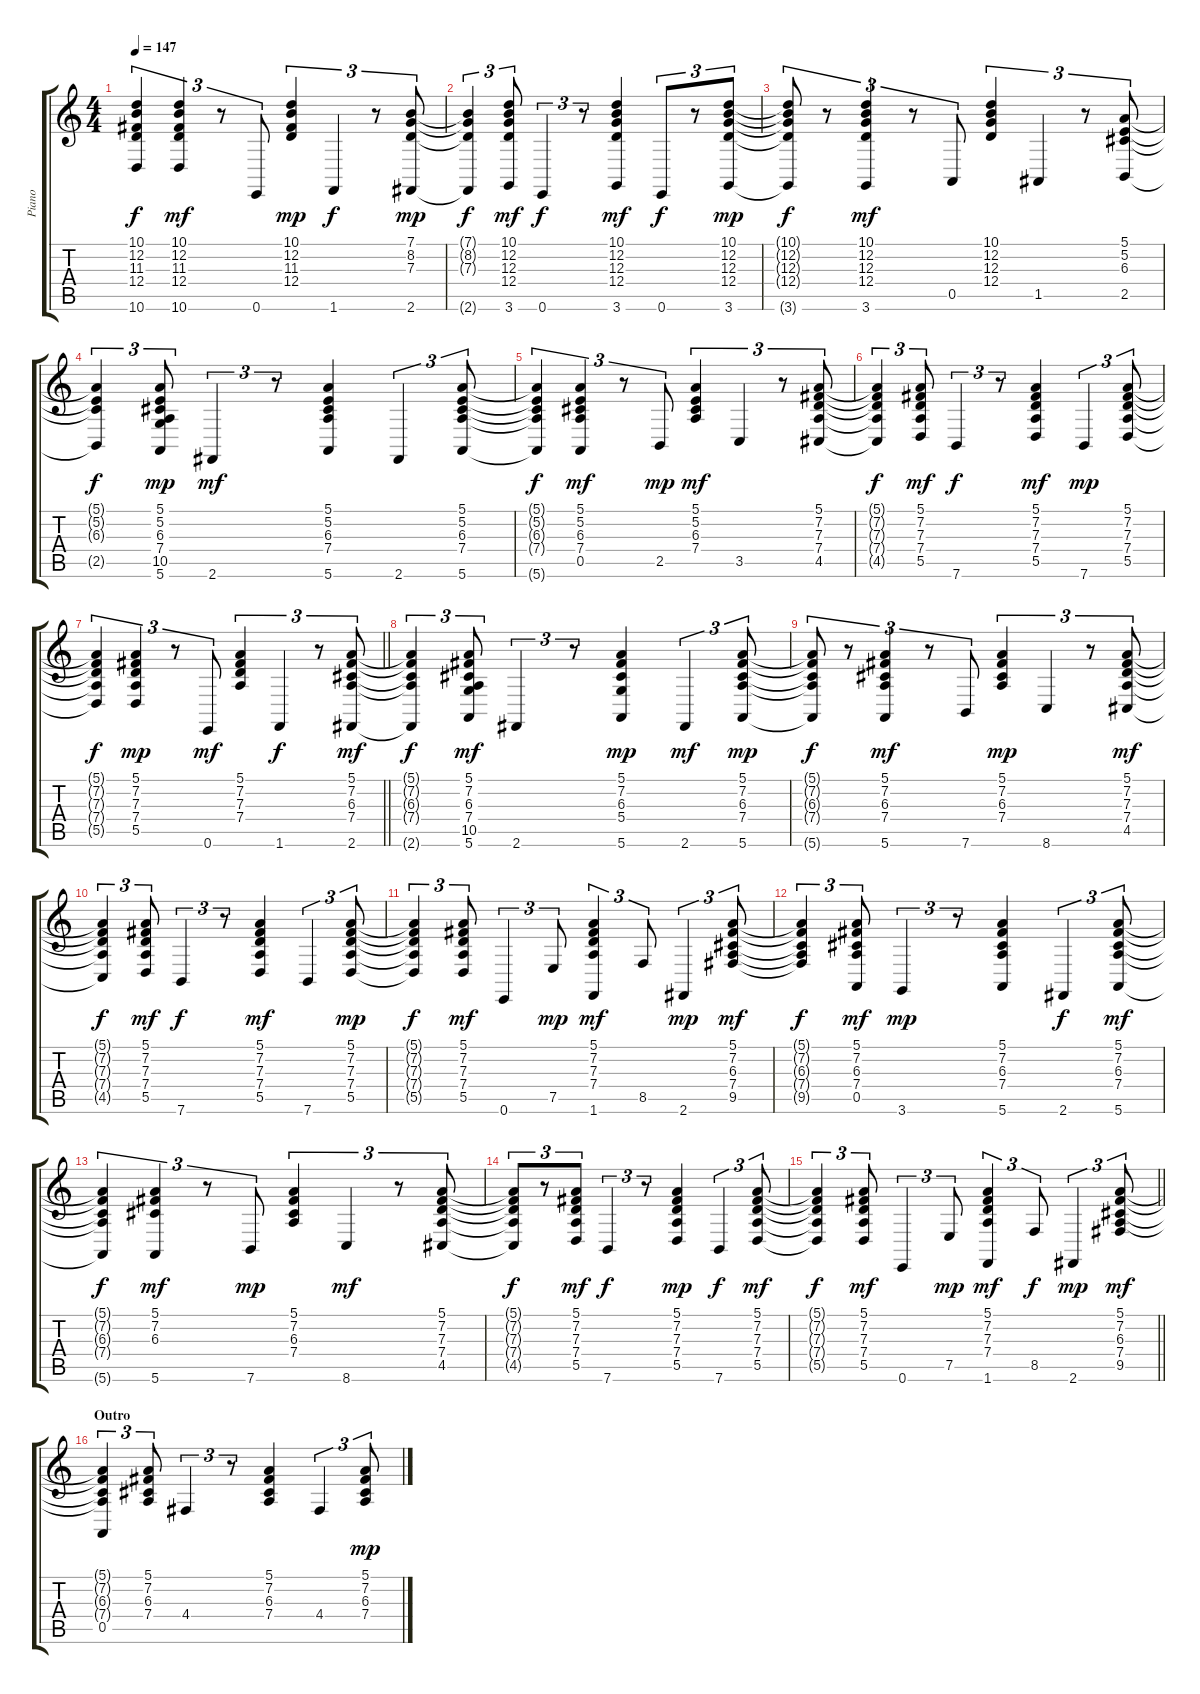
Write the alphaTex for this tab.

\track ("Piano" "Piano") {instrument acousticgrandpiano}
\staff {score tabs}
\tuning (E4 B3 G3 D3 A2 E2) {hide}
\ts (4 4)
\tempo 147
\clef g2
\ks c
(10.1{t} 12.2{t} 11.3{t} 12.4{t} 10.6{t}).4{tu (3 2) dy f} (10.1 12.2 11.3 12.4 10.6).4{tu (3 2) dy mf} r.8{tu (3 2)} 0.6.8{tu (3 2)} (10.1 12.2 11.3 12.4).4{tu (3 2) dy mp} 1.6.4{tu (3 2) dy f} r.8{tu (3 2)} (7.1 8.2 7.3 2.6).8{tu (3 2) dy mp} |
(7.1{t} 8.2{t} 7.3{t} 2.6{t}).4{tu (3 2) dy f} (10.1 12.2 12.3 12.4 3.6).8{tu (3 2) dy mf} 0.6.4{tu (3 2) dy f} r.8{tu (3 2)} (10.1 12.2 12.3 12.4 3.6).4{dy mf} 0.6.8{tu (3 2) dy f} r.8{tu (3 2)} (10.1 12.2 12.3 12.4 3.6).8{tu (3 2) dy mp} |
(10.1{t} 12.2{t} 12.3{t} 12.4{t} 3.6{t}).8{tu (3 2) dy f} r.8{tu (3 2)} (10.1 12.2 12.3 12.4 3.6).4{tu (3 2) dy mf} r.8{tu (3 2)} 0.5.8{tu (3 2)} (10.1 12.2 12.3 12.4).4{tu (3 2)} 1.5.4{tu (3 2)} r.8{tu (3 2)} (5.1 5.2 6.3 2.5).8{tu (3 2)} |
(5.1{t} 5.2{t} 6.3{t} 2.5{t}).4{tu (3 2) dy f} (5.1 5.2 6.3 7.4 10.5 5.6).8{tu (3 2) dy mp} 2.6.4{tu (3 2) dy mf} r.8{tu (3 2)} (5.1 5.2 6.3 7.4 5.6).4 2.6.4{tu (3 2)} (5.1 5.2 6.3 7.4 5.6).8{tu (3 2)} |
(5.1{t} 5.2{t} 6.3{t} 7.4{t} 5.6{t}).4{tu (3 2) dy f} (5.1 5.2 6.3 7.4 0.5).4{tu (3 2) dy mf} r.8{tu (3 2)} 2.5.8{tu (3 2) dy mp} (5.1 5.2 6.3 7.4).4{tu (3 2) dy mf} 3.5.4{tu (3 2)} r.8{tu (3 2)} (5.1 7.2 7.3 7.4 4.5).8{tu (3 2)} |
(5.1{t} 7.2{t} 7.3{t} 7.4{t} 4.5{t}).4{tu (3 2) dy f} (5.1 7.2 7.3 7.4 5.5).8{tu (3 2) dy mf} 7.6.4{tu (3 2) dy f} r.8{tu (3 2)} (5.1 7.2 7.3 7.4 5.5).4{dy mf} 7.6.4{tu (3 2) dy mp} (5.1 7.2 7.3 7.4 5.5).8{tu (3 2)} |
\barLineRight lightlight
(5.1{t} 7.2{t} 7.3{t} 7.4{t} 5.5{t}).4{tu (3 2) dy f} (5.1 7.2 7.3 7.4 5.5).4{tu (3 2) dy mp} r.8{tu (3 2)} 0.6.8{tu (3 2) dy mf} (5.1 7.2 7.3 7.4).4{tu (3 2)} 1.6.4{tu (3 2) dy f} r.8{tu (3 2)} (5.1 7.2 6.3 7.4 2.6).8{tu (3 2) dy mf} |
(5.1{t} 7.2{t} 6.3{t} 7.4{t} 2.6{t}).4{tu (3 2) dy f} (5.1 7.2 6.3 7.4 10.5 5.6).8{tu (3 2) dy mf} 2.6.4{tu (3 2)} r.8{tu (3 2)} (5.1 7.2 6.3 5.4 5.6).4{dy mp} 2.6.4{tu (3 2) dy mf} (5.1 7.2 6.3 7.4 5.6).8{tu (3 2) dy mp} |
(5.1{t} 7.2{t} 6.3{t} 7.4{t} 5.6{t}).8{tu (3 2) dy f} r.8{tu (3 2)} (5.1 7.2 6.3 7.4 5.6).4{tu (3 2) dy mf} r.8{tu (3 2)} 7.6.8{tu (3 2)} (5.1 7.2 6.3 7.4).4{tu (3 2) dy mp} 8.6.4{tu (3 2)} r.8{tu (3 2)} (5.1 7.2 7.3 7.4 4.5).8{tu (3 2) dy mf} |
(5.1{t} 7.2{t} 7.3{t} 7.4{t} 4.5{t}).4{tu (3 2) dy f} (5.1 7.2 7.3 7.4 5.5).8{tu (3 2) dy mf} 7.6.4{tu (3 2) dy f} r.8{tu (3 2)} (5.1 7.2 7.3 7.4 5.5).4{dy mf} 7.6.4{tu (3 2)} (5.1 7.2 7.3 7.4 5.5).8{tu (3 2) dy mp} |
(5.1{t} 7.2{t} 7.3{t} 7.4{t} 5.5{t}).4{tu (3 2) dy f} (5.1 7.2 7.3 7.4 5.5).8{tu (3 2) dy mf} 0.6.4{tu (3 2)} 7.5.8{tu (3 2) dy mp} (5.1 7.2 7.3 7.4 1.6).4{tu (3 2) dy mf} 8.5.8{tu (3 2)} 2.6.4{tu (3 2) dy mp} (5.1 7.2 6.3 7.4 9.5).8{tu (3 2) dy mf} |
(5.1{t} 7.2{t} 6.3{t} 7.4{t} 9.5{t}).4{tu (3 2) dy f} (5.1 7.2 6.3 7.4 0.5).8{tu (3 2) dy mf} 3.6.4{tu (3 2) dy mp} r.8{tu (3 2)} (5.1 7.2 6.3 7.4 5.6).4 2.6.4{tu (3 2) dy f} (5.1 7.2 6.3 7.4 5.6).8{tu (3 2) dy mf} |
(5.1{t} 7.2{t} 6.3{t} 7.4{t} 5.6{t}).4{tu (3 2) dy f} (5.1 7.2 6.3 5.6).4{tu (3 2) dy mf} r.8{tu (3 2)} 7.6.8{tu (3 2) dy mp} (5.1 7.2 6.3 7.4).4{tu (3 2)} 8.6.4{tu (3 2) dy mf} r.8{tu (3 2)} (5.1 7.2 7.3 7.4 4.5).8{tu (3 2)} |
(5.1{t} 7.2{t} 7.3{t} 7.4{t} 4.5{t}).8{tu (3 2) dy f} r.8{tu (3 2)} (5.1 7.2 7.3 7.4 5.5).8{tu (3 2) dy mf} 7.6.4{tu (3 2) dy f} r.8{tu (3 2)} (5.1 7.2 7.3 7.4 5.5).4{dy mp} 7.6.4{tu (3 2) dy f} (5.1 7.2 7.3 7.4 5.5).8{tu (3 2) dy mf} |
\barLineRight lightlight
(5.1{t} 7.2{t} 7.3{t} 7.4{t} 5.5{t}).4{tu (3 2) dy f} (5.1 7.2 7.3 7.4 5.5).8{tu (3 2) dy mf} 0.6.4{tu (3 2)} 7.5.8{tu (3 2) dy mp} (5.1 7.2 7.3 7.4 1.6).4{tu (3 2) dy mf} 8.5.8{tu (3 2) dy f} 2.6.4{tu (3 2) dy mp} (5.1 7.2 6.3 7.4 9.5).8{tu (3 2) dy mf} |
\section ("" "Outro")
(5.1{t} 7.2{t} 6.3{t} 7.4{t} 0.5).4{tu (3 2)} (5.1 7.2 6.3 7.4).8{tu (3 2)} 4.4.4{tu (3 2)} r.8{tu (3 2)} (5.1 7.2 6.3 7.4).4 4.4.4{tu (3 2)} (5.1 7.2 6.3 7.4).8{tu (3 2) dy mp}
